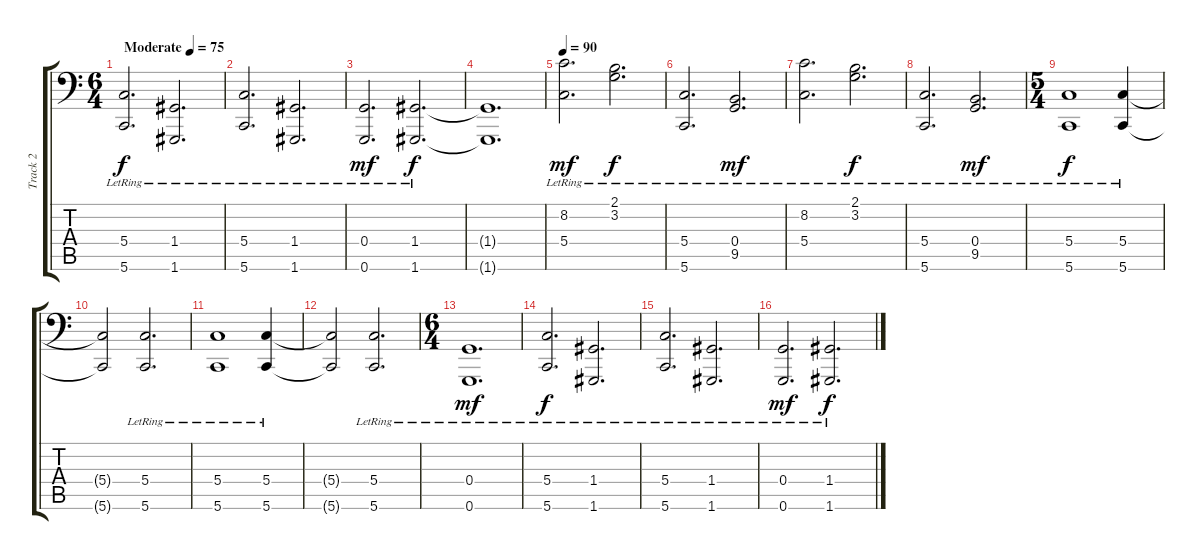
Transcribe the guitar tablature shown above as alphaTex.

\track ("Track 2" "Track 2") {instrument acousticgrandpiano}
\staff {score tabs}
\tuning (A3 E3 C3 G2 D2 G1) {hide}
\ts (6 4)
\tempo (75 "Moderate")
\clef f4
\ks c
(5.4{lr} 5.6{lr}).2{d dy f instrument acousticgrandpiano} (1.4{lr} 1.6{lr}).2{d} |
(5.4{lr} 5.6{lr}).2{d} (1.4{lr} 1.6{lr}).2{d} |
(0.4{lr} 0.6{lr}).2{d dy mf} (1.4{lr} 1.6{lr}).2{d dy f} |
(1.4{t} 1.6{t}).1{d} |
\tempo 90
(8.2 5.4{lr}).2{d dy mf} (2.1{lr} 3.2{lr}).2{d dy f} |
(5.4{lr} 5.6{lr}).2{d} (0.4{lr} 9.5{lr}).2{d dy mf} |
(8.2 5.4{lr}).2{d} (2.1{lr} 3.2{lr}).2{d dy f} |
(5.4{lr} 5.6{lr}).2{d} (0.4{lr} 9.5{lr}).2{d dy mf} |
\ts (5 4)
(5.4{lr} 5.6{lr}).1{dy f} (5.4{lr} 5.6{lr}).4 |
(5.4{t} 5.6{t}).2 (5.4{lr} 5.6{lr}).2{d} |
(5.4{lr} 5.6{lr}).1 (5.4{lr} 5.6{lr}).4 |
(5.4{t} 5.6{t}).2 (5.4{lr} 5.6{lr}).2{d} |
\ts (6 4)
(0.4{lr} 0.6{lr}).1{d dy mf} |
(5.4{lr} 5.6{lr}).2{d dy f} (1.4{lr} 1.6{lr}).2{d} |
(5.4{lr} 5.6{lr}).2{d} (1.4{lr} 1.6{lr}).2{d} |
(0.4{lr} 0.6{lr}).2{d dy mf} (1.4{lr} 1.6{lr}).2{d dy f}
